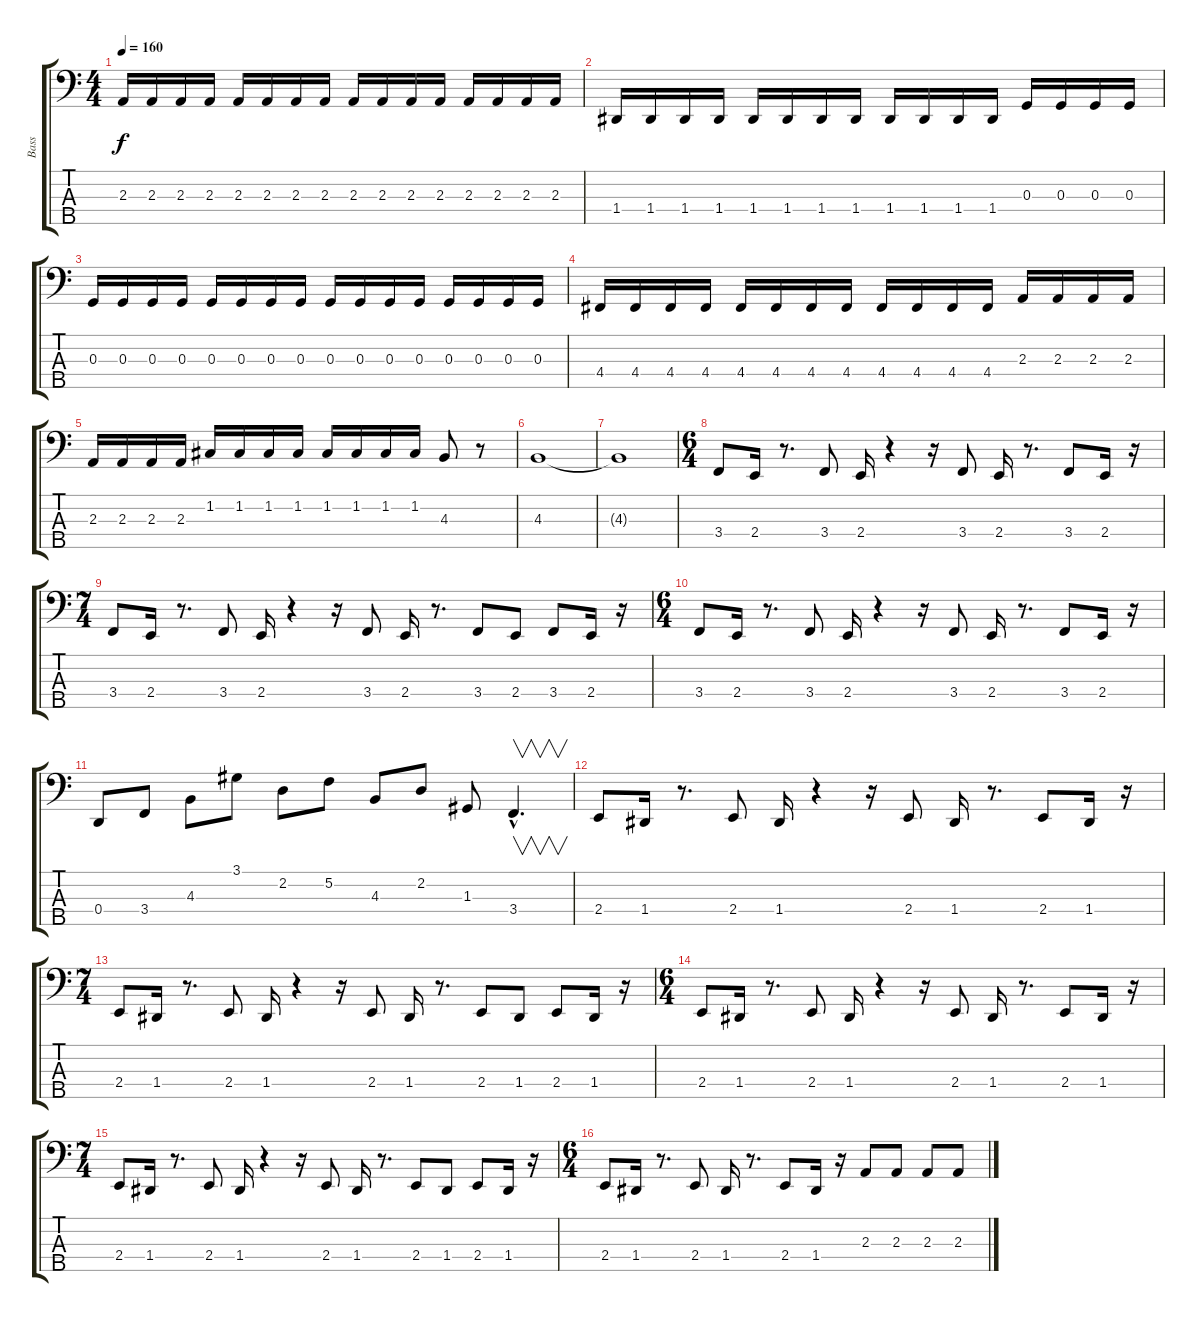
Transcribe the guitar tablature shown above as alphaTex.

\track ("Bass" "Bass") {instrument electricbasspick}
\staff {score tabs}
\tuning (F2 C2 G1 D1 A0) {hide}
\ts (4 4)
\tempo 160
\clef f4
\ks c
2.3.16{dy f} 2.3.16 2.3.16 2.3.16 2.3.16 2.3.16 2.3.16 2.3.16 2.3.16 2.3.16 2.3.16 2.3.16 2.3.16 2.3.16 2.3.16 2.3.16 |
1.4.16 1.4.16 1.4.16 1.4.16 1.4.16 1.4.16 1.4.16 1.4.16 1.4.16 1.4.16 1.4.16 1.4.16 0.3.16 0.3.16 0.3.16 0.3.16 |
0.3.16 0.3.16 0.3.16 0.3.16 0.3.16 0.3.16 0.3.16 0.3.16 0.3.16 0.3.16 0.3.16 0.3.16 0.3.16 0.3.16 0.3.16 0.3.16 |
4.4.16 4.4.16 4.4.16 4.4.16 4.4.16 4.4.16 4.4.16 4.4.16 4.4.16 4.4.16 4.4.16 4.4.16 2.3.16 2.3.16 2.3.16 2.3.16 |
2.3.16 2.3.16 2.3.16 2.3.16 1.2.16 1.2.16 1.2.16 1.2.16 1.2.16 1.2.16 1.2.16 1.2.16 4.3.8 r.8 |
4.3.1 |
4.3{t}.1 |
\ts (6 4)
3.4.8 2.4.16 r.8{d} 3.4.8 2.4.16 r.4 r.16 3.4.8 2.4.16 r.8{d} 3.4.8 2.4.16 r.16 |
\ts (7 4)
3.4.8 2.4.16 r.8{d} 3.4.8 2.4.16 r.4 r.16 3.4.8 2.4.16 r.8{d} 3.4.8 2.4.8 3.4.8 2.4.16 r.16 |
\ts (6 4)
3.4.8 2.4.16 r.8{d} 3.4.8 2.4.16 r.4 r.16 3.4.8 2.4.16 r.8{d} 3.4.8 2.4.16 r.16 |
0.4.8 3.4.8 4.3.8 3.1.8 2.2.8 5.2.8 4.3.8 2.2.8 1.3.8 3.4{hac}.4{v d} |
2.4.8 1.4.16 r.8{d} 2.4.8 1.4.16 r.4 r.16 2.4.8 1.4.16 r.8{d} 2.4.8 1.4.16 r.16 |
\ts (7 4)
2.4.8 1.4.16 r.8{d} 2.4.8 1.4.16 r.4 r.16 2.4.8 1.4.16 r.8{d} 2.4.8 1.4.8 2.4.8 1.4.16 r.16 |
\ts (6 4)
2.4.8 1.4.16 r.8{d} 2.4.8 1.4.16 r.4 r.16 2.4.8 1.4.16 r.8{d} 2.4.8 1.4.16 r.16 |
\ts (7 4)
2.4.8 1.4.16 r.8{d} 2.4.8 1.4.16 r.4 r.16 2.4.8 1.4.16 r.8{d} 2.4.8 1.4.8 2.4.8 1.4.16 r.16 |
\ts (6 4)
2.4.8 1.4.16 r.8{d} 2.4.8 1.4.16 r.8{d} 2.4.8 1.4.16 r.16 2.3.8 2.3.8 2.3.8 2.3.8
